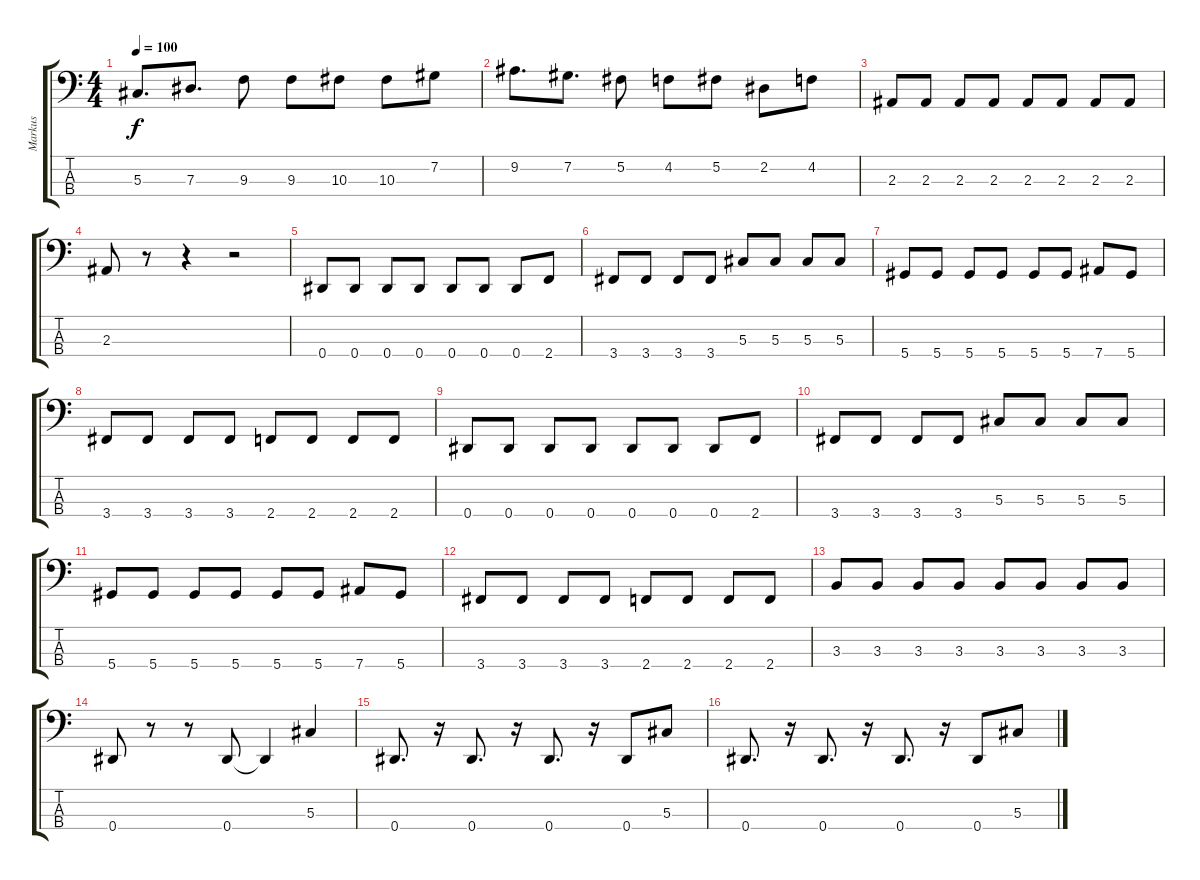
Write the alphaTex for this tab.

\track ("Markus" "Markus") {instrument electricbassfinger}
\staff {score tabs}
\tuning (Gb2 Db2 Ab1 Eb1) {hide}
\ts (4 4)
\tempo 100
\clef f4
\ks c
5.3.8{d dy f} 7.3.8{d} 9.3.8 9.3.8 10.3.8 10.3.8 7.2.8 |
9.2.8{d} 7.2.8{d} 5.2.8 4.2.8 5.2.8 2.2.8 4.2.8 |
2.3.8 2.3.8 2.3.8 2.3.8 2.3.8 2.3.8 2.3.8 2.3.8 |
2.3.8 r.8 r.4 r.2 |
0.4.8 0.4.8 0.4.8 0.4.8 0.4.8 0.4.8 0.4.8 2.4.8 |
3.4.8 3.4.8 3.4.8 3.4.8 5.3.8 5.3.8 5.3.8 5.3.8 |
5.4.8 5.4.8 5.4.8 5.4.8 5.4.8 5.4.8 7.4.8 5.4.8 |
3.4.8 3.4.8 3.4.8 3.4.8 2.4.8 2.4.8 2.4.8 2.4.8 |
0.4.8 0.4.8 0.4.8 0.4.8 0.4.8 0.4.8 0.4.8 2.4.8 |
3.4.8 3.4.8 3.4.8 3.4.8 5.3.8 5.3.8 5.3.8 5.3.8 |
5.4.8 5.4.8 5.4.8 5.4.8 5.4.8 5.4.8 7.4.8 5.4.8 |
3.4.8 3.4.8 3.4.8 3.4.8 2.4.8 2.4.8 2.4.8 2.4.8 |
3.3.8 3.3.8 3.3.8 3.3.8 3.3.8 3.3.8 3.3.8 3.3.8 |
0.4.8 r.8 r.8 0.4.8 0.4{t}.4 5.3.4 |
0.4.8{d} r.16 0.4.8{d} r.16 0.4.8{d} r.16 0.4.8 5.3.8 |
0.4.8{d} r.16 0.4.8{d} r.16 0.4.8{d} r.16 0.4.8 5.3.8
